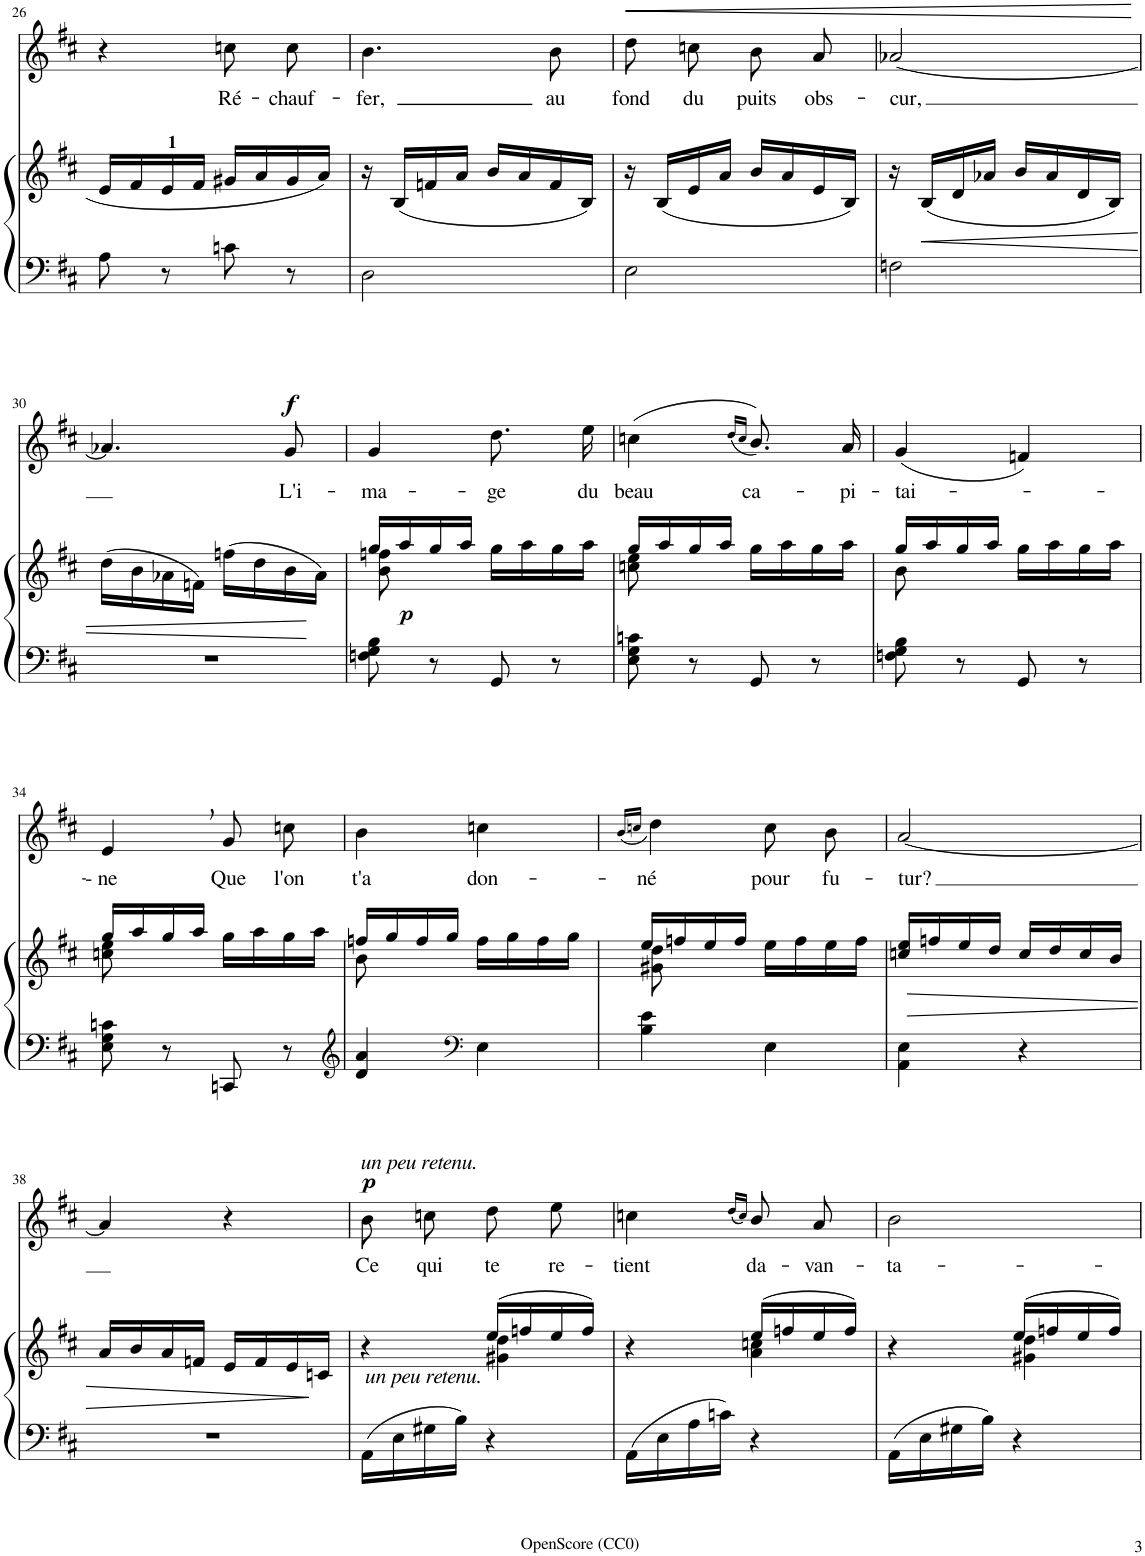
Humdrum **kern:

**kern	**kern	**dynam	**harte	**kern	**text	**dynam
*part2	*part2	*part2	*part2	*part1	*part1	*part1
*staff3	*staff2	*staff2/3	*	*staff1	*staff1	*staff1
*I"PIANO	*	*	*	*I"Chant Voice	*	*
*I'Pno	*	*	*	*	*	*
!!LO:PB:g=z
*clefF4	*clefG2	*	*	*clefG2	*	*
*k[f#c#]	*k[f#c#]	*	*	*k[f#c#]	*	*
*M2/4	*M2/4	*	*	*M2/4	*	*
=26	=26	=26	=26	=26	=26	=26
8A\	16e/LL	.	.	4r	.	.
.	16f#/	.	.	.	.	.
!	!	!	!LO:H:kt=1	!	!	!
8r	16e/	.	N	.	.	.
.	16f#/JJ	.	.	.	.	.
!	!	!	!	!	!LO:LY:b	!
8cn\	16g#X/LL	.	.	8ccn\	Ré-	.
.	16a/	.	.	.	.	.
!	!	!	!	!	!LO:LY:b	!
8r	16g#/	.	.	8cc\	-chauf-	.
.	16a/JJ	.	.	.	.	.
=27	=27	=27	=27	=27	=27	=27
!	!	!	!	!	!LO:LY:b	!
2D\	16r	.	.	4.b\	-fer,	.
.	(16B/LL	.	.	.	.	.
.	16fn/	.	.	.	.	.
.	16a/JJ	.	.	.	.	.
.	16b/LL	.	.	.	.	.
.	16a/	.	.	.	.	.
!	!	!	!	!	!LO:LY:b	!
.	16f/	.	.	8b\	au	.
.	16B/JJ)	.	.	.	.	.
=28	=28	=28	=28	=28	=28	=28
!	!	!	!	!	!LO:LY:b	!LO:HP:b
2E\	16r	.	.	8dd\	fond	<
.	(16B/LL	.	.	.	.	.
!	!	!	!	!	!LO:LY:b	!
.	16e/	.	.	8ccn\	du	.
.	16a/JJ	.	.	.	.	.
!	!	!	!	!	!LO:LY:b	!
.	16b/LL	.	.	8b\	puits	.
.	16a/	.	.	.	.	.
!	!	!	!	!	!LO:LY:b	!
.	16e/	.	.	8a/	obs-	.
.	16B/JJ)	.	.	.	.	.
=29	=29	=29	=29	=29	=29	=29
!	!	!	!	!	!LO:LY:b	!
2Fn\	16r	.	.	[2a-X/	-cur,	.
!	!	!LO:HP:b	!	!	!	!
.	(16B/LL	<	.	.	.	.
.	16d/	.	.	.	.	.
.	16a-X/JJ	.	.	.	.	.
.	16b/LL	.	.	.	.	.
.	16a-/	.	.	.	.	.
.	16d/	.	.	.	.	.
.	16B/JJ)	.	.	.	.	.
.	.	.	.	.	.	[
!!LO:LB:g=z
=30	=30	=30	=30	=30	=30	=30
2r	(16dd\LL	.	.	4.a-X/]	.	.
.	16b\	.	.	.	.	.
.	16a-X\	.	.	.	.	.
.	16fn\JJ)	.	.	.	.	.
.	(16ffn\LL	.	.	.	.	.
.	16dd\	.	.	.	.	.
!	!	!	!	!	!LO:LY:b	!LO:DY:a
.	16b\	.	.	8g/	L'i-	f
.	16a-\JJ)	[	.	.	.	.
=31	=31	=31	=31	=31	=31	=31
*	*^	*	*	*	*	*
!	!	!	!	!	!	!LO:LY:b	!
8Fn\ 8G\ 8B\	16gg/LL	8b\ 8ffn\	.	.	4g/	-ma-	.
!	!	!	!LO:DY:b	!	!	!	!
.	16aa/	.	p	.	.	.	.
8r	16gg/	4.ryy	.	.	.	.	.
.	16aa/JJ	.	.	.	.	.	.
!	!	!	!	!	!	!LO:LY:b	!
8GG/	16gg\LL	.	.	.	8.dd\	-ge	.
.	16aa\	.	.	.	.	.	.
8r	16gg\	.	.	.	.	.	.
!	!	!	!	!	!	!LO:LY:b	!
.	16aa\JJ	.	.	.	16ee\	du	.
=32	=32	=32	=32	=32	=32	=32	=32
!	!	!	!	!	!	!LO:LY:b	!
8E\ 8G\ 8cn\	16gg/LL	8ccn\ 8ee\	.	.	(4ccn\	beau	.
.	16aa/	.	.	.	.	.	.
8r	16gg/	4.ryy	.	.	.	.	.
.	16aa/JJ	.	.	.	.	.	.
.	.	.	.	.	(16qdd/LL	.	.
.	.	.	.	.	16qcc/JJ	.	.
!	!	!	!	!	!	!LO:LY:b	!
8GG/	16gg\LL	.	.	.	8.b/))	ca-	.
.	16aa\	.	.	.	.	.	.
8r	16gg\	.	.	.	.	.	.
!	!	!	!	!	!	!LO:LY:b	!
.	16aa\JJ	.	.	.	16a/	-pi-	.
=33	=33	=33	=33	=33	=33	=33	=33
!	!	!	!	!	!	!LO:LY:b	!
8Fn\ 8G\ 8B\	16gg/LL	8b\	.	.	(4g/	-tai-	.
.	16aa/	.	.	.	.	.	.
8r	16gg/	4.ryy	.	.	.	.	.
.	16aa/JJ	.	.	.	.	.	.
8GG/	16gg\LL	.	.	.	4fn/)	.	.
.	16aa\	.	.	.	.	.	.
8r	16gg\	.	.	.	.	.	.
.	16aa\JJ	.	.	.	.	.	.
!!LO:LB:g=z
=34	=34	=34	=34	=34	=34	=34	=34
!	!	!	!	!	!	!LO:LY:b	!
8E\ 8G\ 8cn\	16gg/LL	8ccn\ 8ee\	.	.	4e,/	-- ne	.
.	16aa/	.	.	.	.	.	.
8r	16gg/	4.ryy	.	.	.	.	.
.	16aa/JJ	.	.	.	.	.	.
!	!	!	!	!	!	!LO:LY:b	!
8CCn/	16gg\LL	.	.	.	8g/	Que	.
.	16aa\	.	.	.	.	.	.
!	!	!	!	!	!	!LO:LY:b	!
8r	16gg\	.	.	.	8ccn\	l'on	.
.	16aa\JJ	.	.	.	.	.	.
=35	=35	=35	=35	=35	=35	=35	=35
*clefG2	*	*	*	*	*	*	*
!	!	!	!	!	!	!LO:LY:b	!
4d/ 4a/	16ffn/LL	8b\	.	.	4b\	t'a	.
.	16gg/	.	.	.	.	.	.
.	16ff/	4.ryy	.	.	.	.	.
.	16gg/JJ	.	.	.	.	.	.
*clefF4	*	*	*	*	*	*	*
!	!	!	!	!	!	!LO:LY:b	!
4E\	16ff\LL	.	.	.	4ccn\	don-	.
.	16gg\	.	.	.	.	.	.
.	16ff\	.	.	.	.	.	.
.	16gg\JJ	.	.	.	.	.	.
=36	=36	=36	=36	=36	=36	=36	=36
.	.	.	.	.	(16qb/LL	.	.
.	.	.	.	.	16qccn/JJ	.	.
!	!	!	!	!	!	!LO:LY:b	!
4B\ 4e\	16ee/LL	8g#X\ 8dd\	.	.	4dd\)	-né	.
.	16ffn/	.	.	.	.	.	.
.	16ee/	4.ryy	.	.	.	.	.
.	16ff/JJ	.	.	.	.	.	.
!	!	!	!	!	!	!LO:LY:b	!
4E\	16ee\LL	.	.	.	8cc\	pour	.
.	16ff\	.	.	.	.	.	.
!	!	!	!	!	!	!LO:LY:b	!
.	16ee\	.	.	.	8b\	fu-	.
.	16ff\JJ	.	.	.	.	.	.
*	*v	*v	*	*	*	*	*
=37	=37	=37	=37	=37	=37	=37
!	!	!LO:HP:b	!	!	!LO:LY:b	!
4AA\ 4E\	16ccn/ 16ee/LL	>	.	[2a/	-tur?	.
.	16ffn/	.	.	.	.	.
.	16ee/	.	.	.	.	.
.	16dd/JJ	.	.	.	.	.
4r	16cc/LL	.	.	.	.	.
.	16dd/	.	.	.	.	.
.	16cc/	.	.	.	.	.
.	16b/JJ	.	.	.	.	.
!!LO:LB:g=z
=38	=38	=38	=38	=38	=38	=38
2r	16a/LL	.	.	4a/]	.	.
.	16b/	.	.	.	.	.
.	16a/	.	.	.	.	.
.	16fn/JJ	.	.	.	.	.
.	16e/LL	.	.	4r	.	.
.	16f/	.	.	.	.	.
.	16e/	.	.	.	.	.
.	16cn/JJ	]	.	.	.	.
=39	=39	=39	=39	=39	=39	=39
*	*^	*	*	*	*	*
!	!	!	!	!	!LO:TX:a:i:t=un peu retenu.	!	!
!	!LO:TX:b:i:t=un peu retenu.	!	!	!	!	!	!
!	!	!	!	!	!	!LO:LY:b	!LO:DY:a
16AA\LL	4r	4ryy	.	.	8b\	Ce	p
16E\	.	.	.	.	.	.	.
!	!	!	!	!	!	!LO:LY:b	!
16G#X\	.	.	.	.	8ccn\	qui	.
16B\JJ	.	.	.	.	.	.	.
!	!	!	!	!	!	!LO:LY:b	!
4r	(16ee/LL	4g#X\ 4dd\	.	.	8dd\	te	.
.	16ffn/	.	.	.	.	.	.
!	!	!	!	!	!	!LO:LY:b	!
.	16ee/	.	.	.	8ee\	re-	.
.	16ff/JJ)	.	.	.	.	.	.
=40	=40	=40	=40	=40	=40	=40	=40
!	!	!	!	!	!	!LO:LY:b	!
16AA\LL	4r	4ryy	.	.	4ccn\	-tient	.
16E\	.	.	.	.	.	.	.
16A\	.	.	.	.	.	.	.
16cn\JJ	.	.	.	.	.	.	.
.	.	.	.	.	(16qdd/LL	.	.
.	.	.	.	.	16qcc/JJ)	.	.
!	!	!	!	!	!	!LO:LY:b	!
4r	(16ee/LL	4a\ 4ccn\	.	.	8b/	da-	.
.	16ffn/	.	.	.	.	.	.
!	!	!	!	!	!	!LO:LY:b	!
.	16ee/	.	.	.	8a/	-van-	.
.	16ff/JJ)	.	.	.	.	.	.
=41	=41	=41	=41	=41	=41	=41	=41
!	!	!	!	!	!	!LO:LY:b	!
16AA\LL	4r	4ryy	.	.	2b\	-ta-	.
16E\	.	.	.	.	.	.	.
16G#X\	.	.	.	.	.	.	.
16B\JJ	.	.	.	.	.	.	.
4r	(16ee/LL	4g#X\ 4dd\	.	.	.	.	.
.	16ffn/	.	.	.	.	.	.
.	16ee/	.	.	.	.	.	.
.	16ff/JJ)	.	.	.	.	.	.
*	*v	*v	*	*	*	*	*
=	=	=	=	=	=	=
*-	*-	*-	*-	*-	*-	*-
